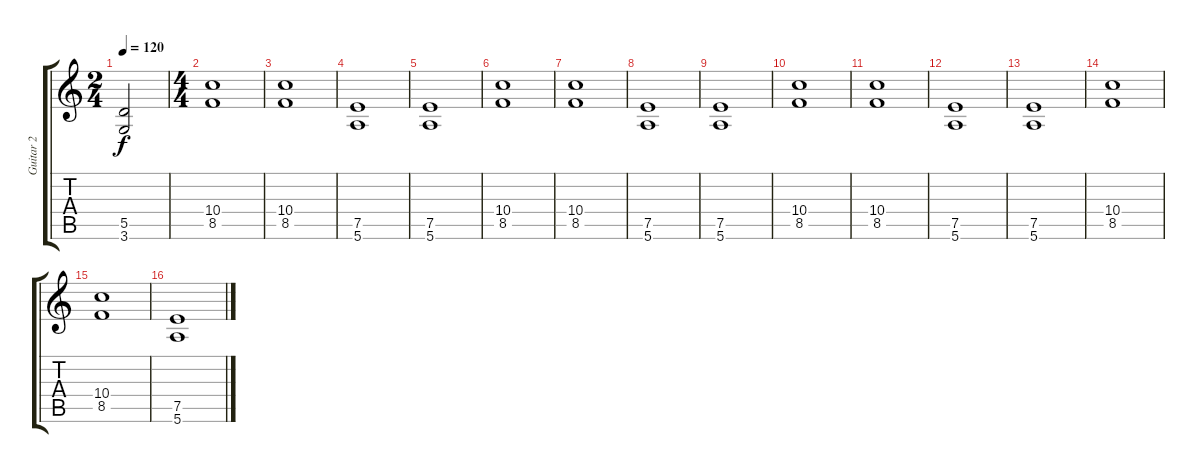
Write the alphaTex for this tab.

\track ("Guitar 2" "Guitar 2") {instrument distortionguitar}
\staff {score tabs}
\tuning (E4 B3 G3 D3 A2 E2) {hide}
\ts (2 4)
\tempo 120
\clef g2
\ks c
(5.5{t} 3.6{t}).2{dy f} |
\ts (4 4)
(10.4 8.5).1 |
(10.4 8.5).1 |
(7.5 5.6).1 |
(7.5 5.6).1 |
(10.4 8.5).1 |
(10.4 8.5).1 |
(7.5 5.6).1 |
(7.5 5.6).1 |
(10.4 8.5).1 |
(10.4 8.5).1 |
(7.5 5.6).1 |
(7.5 5.6).1 |
(10.4 8.5).1 |
(10.4 8.5).1 |
(7.5 5.6).1
